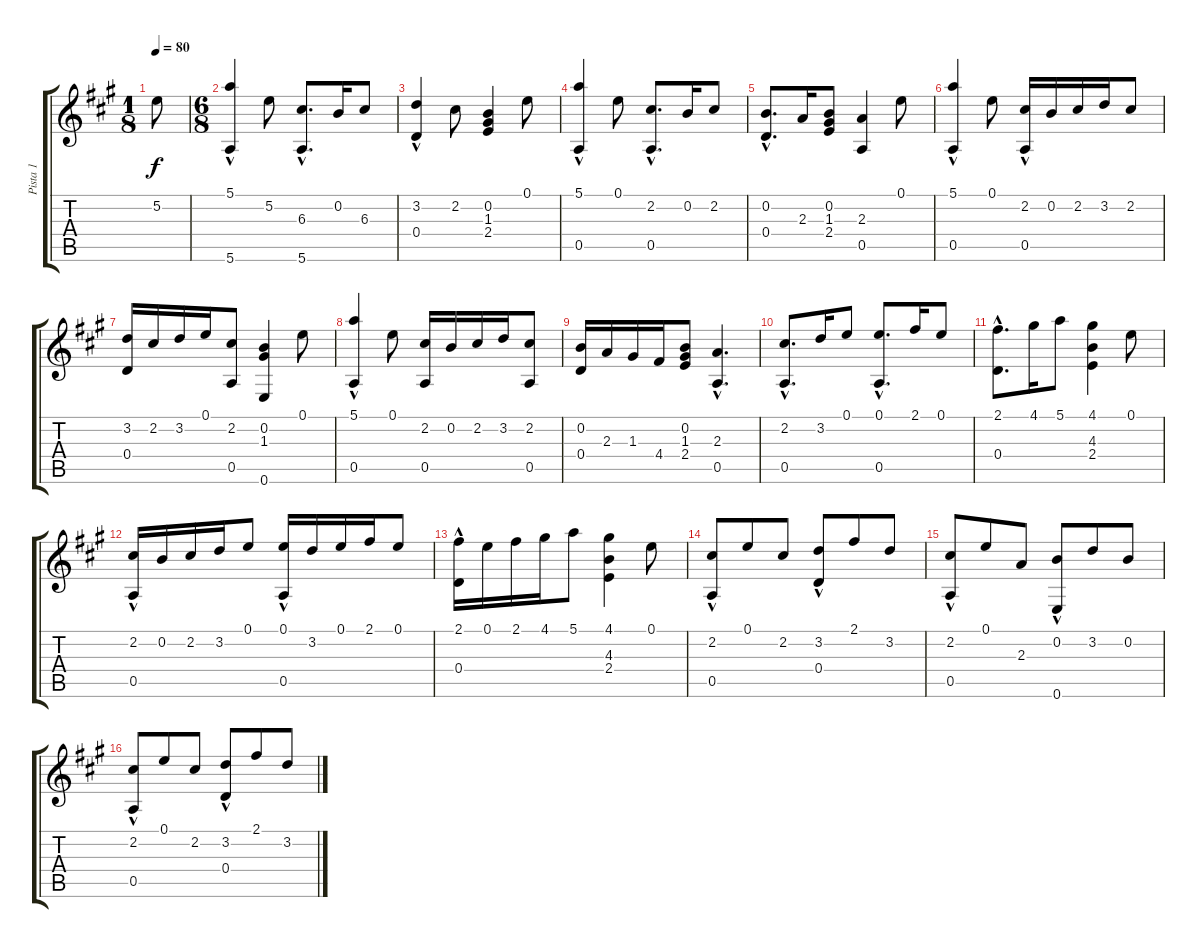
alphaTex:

\track ("Pista 1" "Pista 1") {instrument acousticguitarnylon}
\staff {score tabs}
\tuning (E4 B3 G3 D3 A2 E2) {hide}
\ts (1 8)
\tempo 80
\clef g2
\ks a
5.2.8{dy f instrument acousticguitarnylon} |
\ts (6 8)
(5.1 5.6{hac}).4 5.2.8 (6.3{hac} 5.6{hac}).8{d} 0.2.16 6.3.8 |
(3.2 0.4{hac}).4 2.2.8 (0.2 1.3 2.4).4 0.1.8 |
(5.1 0.5{hac}).4 0.1.8 (2.2{hac} 0.5{hac}).8{d} 0.2.16 2.2.8 |
(0.2{hac} 0.4{hac}).8{d} 2.3.16 (0.2 1.3 2.4).8 (2.3 0.5).4 0.1.8 |
(5.1 0.5{hac}).4 0.1.8 (2.2 0.5{hac}).16 0.2.16 2.2.16 3.2.16 2.2.8 |
(3.2 0.4).16 2.2.16 3.2.16 0.1.16 (2.2 0.5).8 (0.2 1.3 0.6).4 0.1.8 |
(5.1 0.5{hac}).4 0.1.8 (2.2 0.5).16 0.2.16 2.2.16 3.2.16 (2.2 0.5).8 |
(0.2 0.4).16 2.3.16 1.3.16 4.4.16 (0.2 1.3 2.4).8 (2.3{hac} 0.5{hac}).4{d} |
(2.2{hac} 0.5{hac}).8{d} 3.2.16 0.1.8 (0.1{hac} 0.5{hac}).8{d} 2.1.16 0.1.8 |
(2.1{hac} 0.4{hac}).8{d} 4.1.16 5.1.8 (4.1 4.3 2.4).4 0.1.8 |
(2.2 0.5{hac}).16 0.2.16 2.2.16 3.2.16 0.1.8 (0.1 0.5{hac}).16 3.2.16 0.1.16 2.1.16 0.1.8 |
(2.1 0.4{hac}).16 0.1.16 2.1.16 4.1.16 5.1.8 (4.1 4.3 2.4).4 0.1.8 |
(2.2 0.5{hac}).8 0.1.8 2.2.8 (3.2 0.4{hac}).8 2.1.8 3.2.8 |
(2.2 0.5{hac}).8 0.1.8 2.3.8 (0.2 0.6{hac}).8 3.2.8 0.2.8 |
(2.2 0.5{hac}).8 0.1.8 2.2.8 (3.2 0.4{hac}).8 2.1.8 3.2.8
